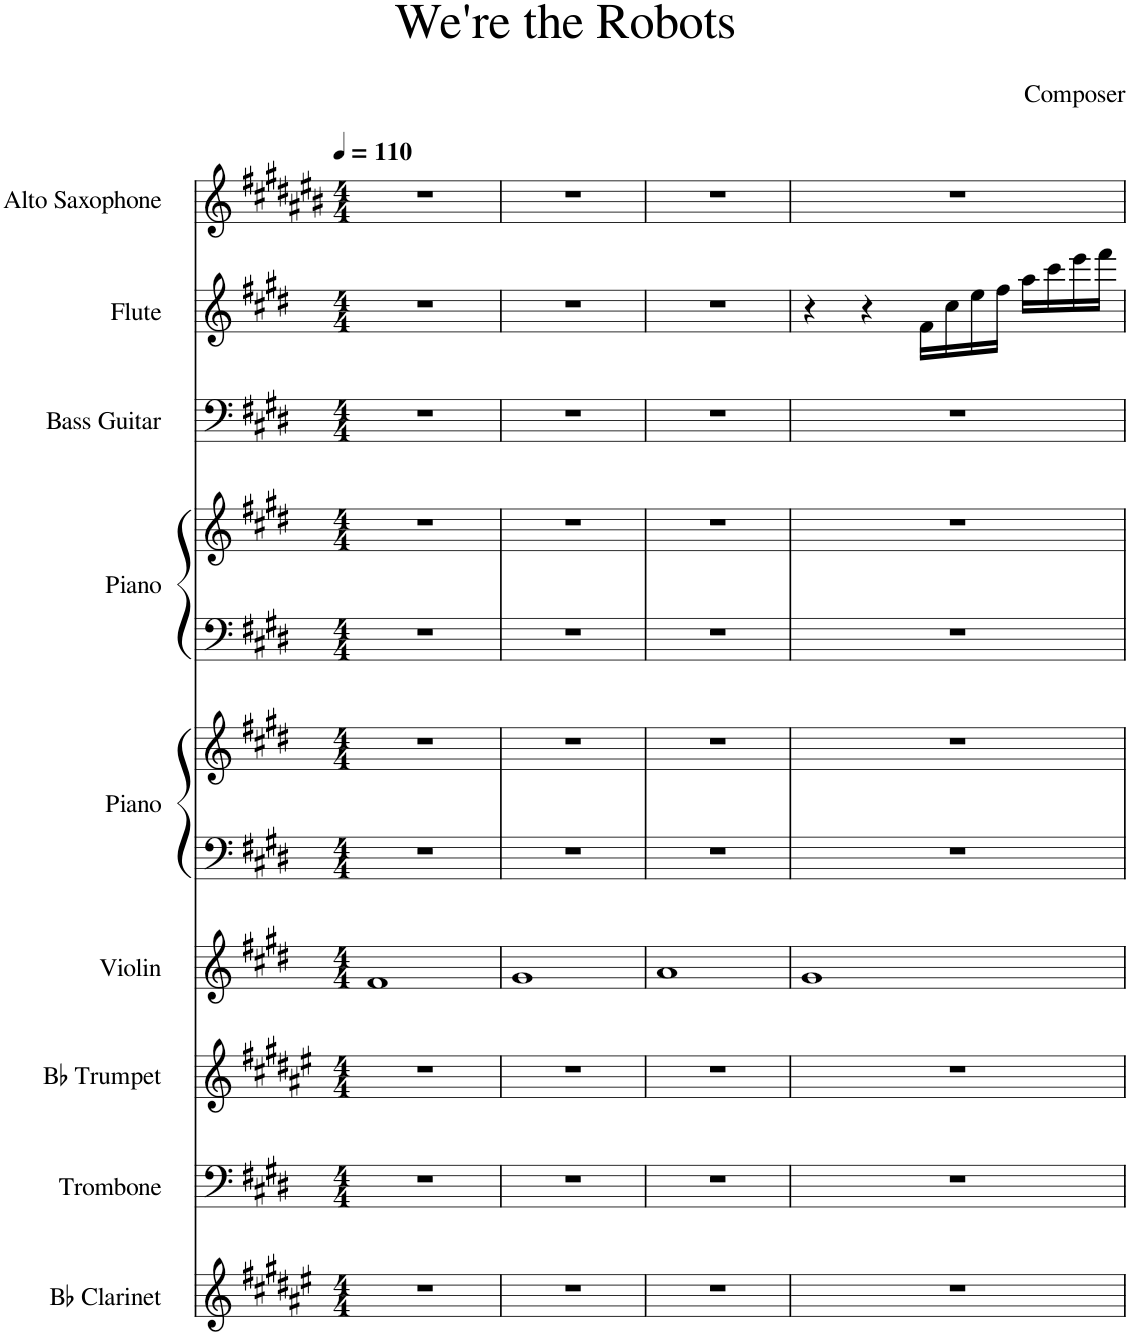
**kern	**kern	**kern	**kern	**kern	**kern	**kern	**kern	**kern	**kern	**kern
*part9	*part8	*part7	*part6	*part5	*part5	*part4	*part4	*part3	*part2	*part1
*staff11	*staff10	*staff9	*staff8	*staff7	*staff6	*staff5	*staff4	*staff3	*staff2	*staff1
*I"Bb Clarinet	*I"Trombone	*I"Bb Trumpet	*I"Violin	*I"Piano	*	*I"Piano	*	*I"Bass Guitar	*I"Flute	*I"Alto Saxophone
*I'Bb Cl.	*I'Tbn.	*I'Bb Tpt.	*I'Vln.	*I'Pno.	*	*I'Pno.	*	*I'B. Guit.	*I'Fl.	*I'A. Sax.
*clefG2	*clefF4	*clefG2	*clefG2	*clefF4	*clefG2	*clefF4	*clefG2	*clefF4	*clefG2	*clefG2
*Trd1c2	*	*Trd1c2	*	*	*	*	*	*Trd7c12	*	*Trd5c9
*k[f#c#g#d#a#e#]	*k[f#c#g#d#]	*k[f#c#g#d#a#e#]	*k[f#c#g#d#]	*k[f#c#g#d#]	*k[f#c#g#d#]	*k[f#c#g#d#]	*k[f#c#g#d#]	*k[f#c#g#d#]	*k[f#c#g#d#]	*k[f#c#g#d#a#e#b#]
*M4/4	*M4/4	*M4/4	*M4/4	*M4/4	*M4/4	*M4/4	*M4/4	*M4/4	*M4/4	*M4/4
*MM110	*MM110	*MM110	*MM110	*MM110	*MM110	*MM110	*MM110	*MM110	*MM110	*MM110
=1	=1	=1	=1	=1	=1	=1	=1	=1	=1	=1
1r	1r	1r	1f#	1r	1r	1r	1r	1r	1r	1r
=2	=2	=2	=2	=2	=2	=2	=2	=2	=2	=2
1r	1r	1r	1g#	1r	1r	1r	1r	1r	1r	1r
=3	=3	=3	=3	=3	=3	=3	=3	=3	=3	=3
1r	1r	1r	1a	1r	1r	1r	1r	1r	1r	1r
=4	=4	=4	=4	=4	=4	=4	=4	=4	=4	=4
1r	1r	1r	1g#	1r	1r	1r	1r	1r	4r	1r
.	.	.	.	.	.	.	.	.	4r	.
.	.	.	.	.	.	.	.	.	16f#\LL	.
.	.	.	.	.	.	.	.	.	16cc#\	.
.	.	.	.	.	.	.	.	.	16ee\	.
.	.	.	.	.	.	.	.	.	16ff#\JJ	.
.	.	.	.	.	.	.	.	.	16aa\LL	.
.	.	.	.	.	.	.	.	.	16ccc#\	.
.	.	.	.	.	.	.	.	.	16eee\	.
.	.	.	.	.	.	.	.	.	16fff#\JJ	.
=	=	=	=	=	=	=	=	=	=	=
*-	*-	*-	*-	*-	*-	*-	*-	*-	*-	*-
